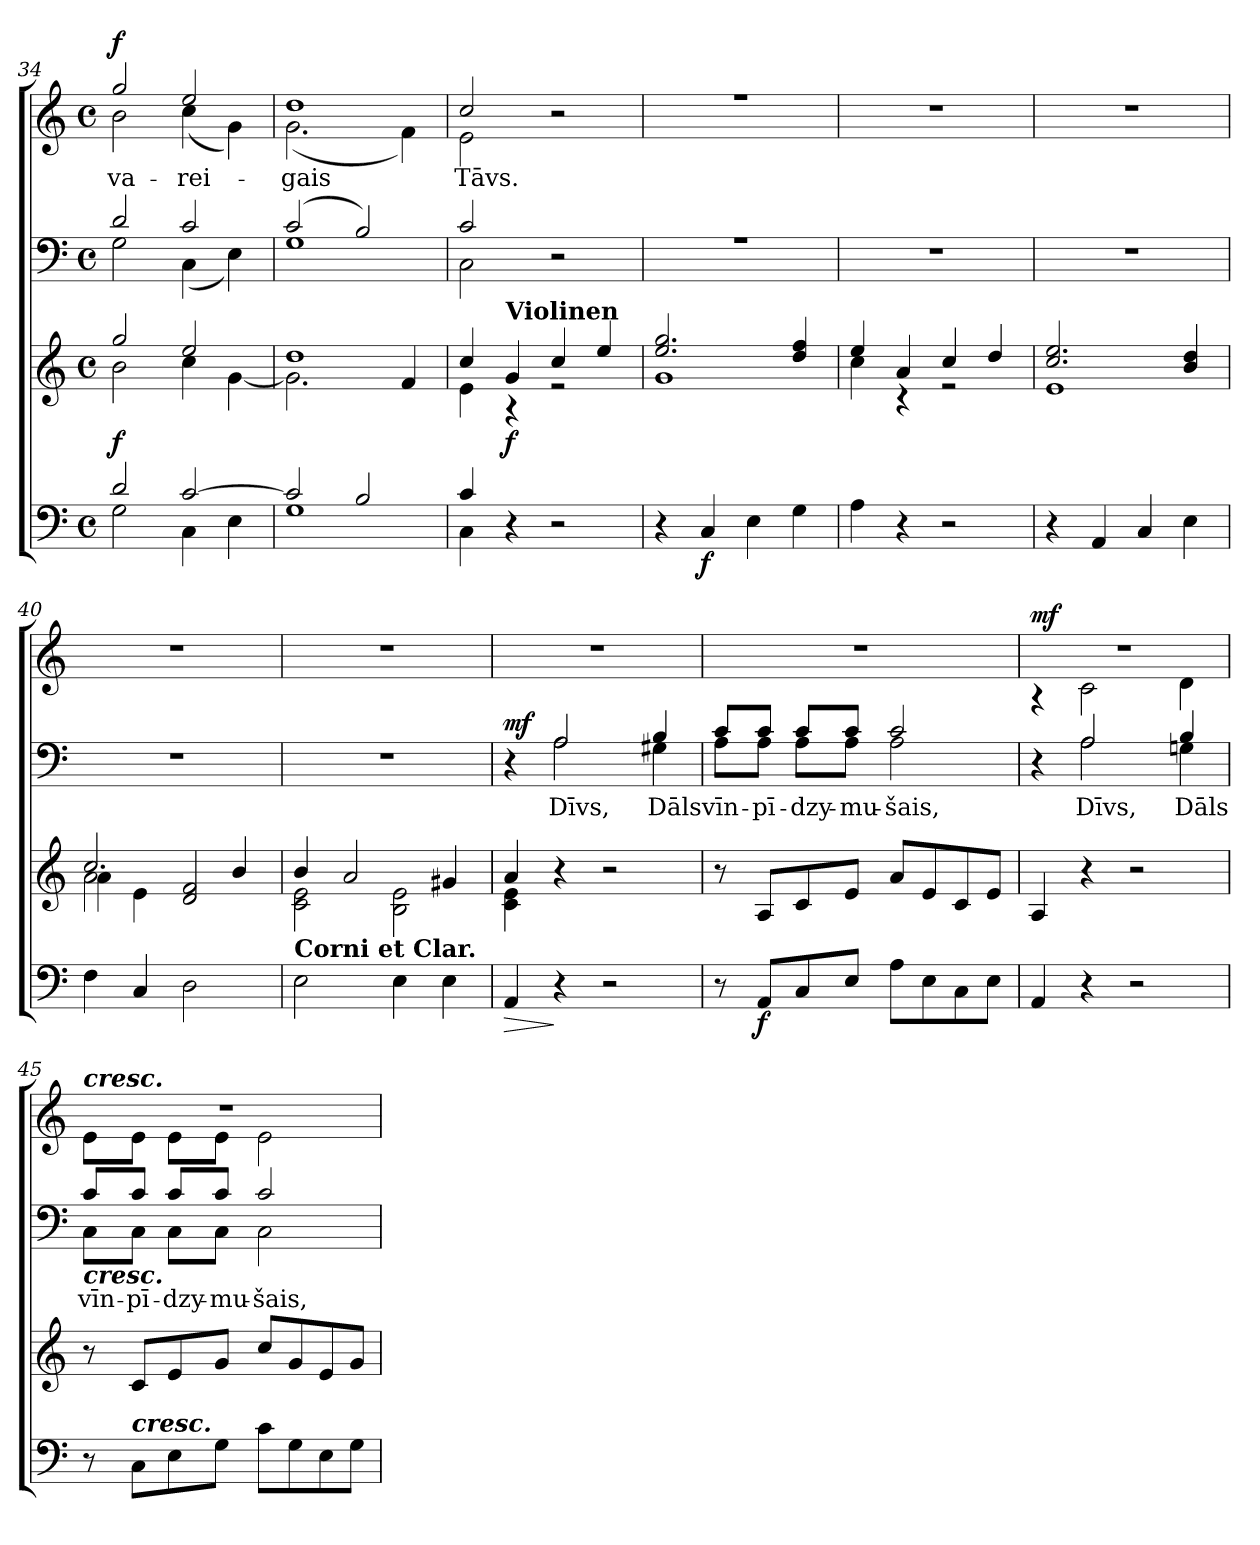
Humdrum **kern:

**kern	**dynam	**kern	**dynam	**kern	**text	**dynam	**kern	**text	**dynam
*part4	*part4	*part3	*part3	*part2	*part2	*part2	*part1	*part1	*part1
*staff4	*staff4	*staff3	*staff3	*staff2	*staff2	*staff2	*staff1	*staff1	*staff1
*clefF4	*	*clefG2	*	*clefF4	*	*	*clefG2	*	*
*k[]	*	*k[]	*	*k[]	*	*	*k[]	*	*
*C:	*	*C:	*	*C:	*	*	*C:	*	*
*M4/4	*	*M4/4	*	*M4/4	*	*	*M4/4	*	*
*met(c)	*	*met(c)	*	*met(c)	*	*	*met(c)	*	*
=34	=34	=34	=34	=34	=34	=34	=34	=34	=34
*^	*	*^	*	*^	*	*	*	*	*
!	!	!	!	!	!	!	!	!	!	!	!LO:LY:b:color=#000000	!
*	*	*	*	*	*	*	*	*	*	*^	*	*
2di/	2Gi\	.	2ggi/	2bi\	f	2di/	2Gi\	.	.	2ggi/	2bi\	-va-	f
!	!	!	!	!	!	!	!	!	!	!	!	!LO:LY:b:color=#000000	!
[>2ci/	4Ci\	.	2eei/	4cci\	.	2ci/	(4Ci\	.	.	2eei/	(4cci\	-rei-	.
.	4Ei\	.	.	[<4gi\	.	.	4Ei\)	.	.	.	4gi\)	.	.
=35	=35	=35	=35	=35	=35	=35	=35	=35	=35	=35	=35	=35	=35
!	!	!	!	!	!	!	!	!	!	!	!	!LO:LY:b:color=#000000	!
2ci/]	1Gi	.	1ddi	2.gi\]	.	(2ci/	1Gi	.	.	1ddi	(2.gi\	-gais	.
2Bi/	.	.	.	.	.	2Bi/)	.	.	.	.	.	.	.
.	.	.	.	4fi/	.	.	.	.	.	.	4fi\)	.	.
=36	=36	=36	=36	=36	=36	=36	=36	=36	=36	=36	=36	=36	=36
!	!	!	!	!	!	!	!	!	!	!	!	!LO:LY:b:color=#000000	!
4ci/	4Ci\	.	4cci/	4ei\	.	2ci/	2Ci\	.	.	2cci/	2ei\	Tāvs.	.
!	!	!	!LO:TX:a:B:t=Violinen	!	!	!	!	!	!	!	!	!	!
4r	4ryy	.	4gi/	4r	f	.	.	.	.	.	.	.	.
2r	2ryy	.	4cci/	2r	.	2r	2ryy	.	.	2r	2ryy	.	.
.	.	.	4eei/	.	.	.	.	.	.	.	.	.	.
*v	*v	*	*	*	*	*	*	*	*	*	*	*	*
=37	=37	=37	=37	=37	=37	=37	=37	=37	=37	=37	=37	=37
4r	.	2.eei/ 2.ggi	1gi	.	1r	1ryy	.	.	1r	1ryy	.	.
4Ci/	f	.	.	.	.	.	.	.	.	.	.	.
4Ei\	.	.	.	.	.	.	.	.	.	.	.	.
4Gi\	.	4ddi/ 4ffi	.	.	.	.	.	.	.	.	.	.
*	*	*	*	*	*v	*v	*	*	*	*	*	*
*	*	*	*	*	*	*	*	*v	*v	*	*
=38	=38	=38	=38	=38	=38	=38	=38	=38	=38	=38
4Ai\	.	4eei/	4cci\	.	1r	.	.	1r	.	.
4r	.	4ai/	4r	.	.	.	.	.	.	.
2r	.	4cci/	2r	.	.	.	.	.	.	.
.	.	4ddi/	.	.	.	.	.	.	.	.
!!LO:PB:g=z
=39	=39	=39	=39	=39	=39	=39	=39	=39	=39	=39
4r	.	2.cci/ 2.eei	1ei	.	1r	.	.	1r	.	.
4AAi/	.	.	.	.	.	.	.	.	.	.
4Ci/	.	.	.	.	.	.	.	.	.	.
4Ei\	.	4bi/ 4ddi	.	.	.	.	.	.	.	.
=40	=40	=40	=40	=40	=40	=40	=40	=40	=40	=40
*	*	*	*^	*	*	*	*	*	*	*
4Fi\	.	2.cci/	2ai\	4ai\	.	1r	.	.	1r	.	.
4Ci/	.	.	.	4ei\	.	.	.	.	.	.	.
2Di\	.	.	2di/ 2fi	2ryy	.	.	.	.	.	.	.
.	.	4bi/	.	.	.	.	.	.	.	.	.
*	*	*	*v	*v	*	*	*	*	*	*	*
=41	=41	=41	=41	=41	=41	=41	=41	=41	=41	=41
!LO:TX:a:B:t=Corni et Clar.	!	!	!	!	!	!	!	!	!	!
2Ei\	.	4bi/	2ci\ 2ei	.	1r	.	.	1r	.	.
.	.	2ai/	.	.	.	.	.	.	.	.
4Ei\	.	.	2Bi\ 2ei	.	.	.	.	.	.	.
4Ei\	.	4g#Xi/	.	.	.	.	.	.	.	.
=42	=42	=42	=42	=42	=42	=42	=42	=42	=42	=42
!	!LO:HP:b	!	!	!	!	!	!	!	!	!
*	*	*	*	*	*^	*	*	*	*	*
4AAi/	>	4ai/	4ci\ 4ei	.	4r	4ryy	.	mf	1r	.	.
!	!	!	!	!	!	!	!LO:LY:a:color=#000000	!	!	!	!
4r	]	4r	4ryy	.	2Ai/	2Ai\	Dīvs,	.	.	.	.
2r	.	2r	2ryy	.	.	.	.	.	.	.	.
!	!	!	!	!	!	!	!LO:LY:a:color=#000000	!	!	!	!
.	.	.	.	.	4Bi/	4G#Xi\	Dāls	.	.	.	.
*	*	*v	*v	*	*	*	*	*	*	*	*
=43	=43	=43	=43	=43	=43	=43	=43	=43	=43	=43
!	!	!	!	!	!	!LO:LY:a:color=#000000	!	!	!	!
8r	.	8r	.	8ci/L	8Ai\L	vīn-	.	1r	.	.
!	!	!	!	!	!	!LO:LY:a:color=#000000	!	!	!	!
8AAi/L	f	8Ai/L	.	8ci/J	8Ai\J	-pī-	.	.	.	.
!	!	!	!	!	!	!LO:LY:a:color=#000000	!	!	!	!
8Ci/	.	8ci/	.	8ci/L	8Ai\L	-dzy-	.	.	.	.
!	!	!	!	!	!	!LO:LY:a:color=#000000	!	!	!	!
8Ei/J	.	8ei/J	.	8ci/J	8Ai\J	-mu-	.	.	.	.
!	!	!	!	!	!	!LO:LY:a:color=#000000	!	!	!	!
8Ai\L	.	8ai/L	.	2ci/	2Ai\	-šais,	.	.	.	.
8Ei\	.	8ei/	.	.	.	.	.	.	.	.
8Ci\	.	8ci/	.	.	.	.	.	.	.	.
8Ei\J	.	8ei/J	.	.	.	.	.	.	.	.
=44	=44	=44	=44	=44	=44	=44	=44	=44	=44	=44
*	*	*	*	*	*	*	*	*^	*	*
4AAi/	.	4Ai/	.	4r	4ryy	.	.	1r	4r	.	mf
!	!	!	!	!	!	!LO:LY:a:color=#000000	!	!	!	!	!
4r	.	4r	.	2Ai/	2Ai\	Dīvs,	.	.	2ci\	.	.
2r	.	2r	.	.	.	.	.	.	.	.	.
!	!	!	!	!	!	!LO:LY:a:color=#000000	!	!	!	!	!
.	.	.	.	4Bi/	4Gni\	Dāls	.	.	4di\	.	.
!!LO:LB:g=z	!!
=45	=45	=45	=45	=45	=45	=45	=45	=45	=45	=45	=45
!	!	!	!	!	!	!	!	!LO:TX:a:Bi:t=cresc.	!	!	!
!	!	!	!	!LO:TX:b:Bi:t=cresc.	!	!	!	!	!	!	!
!	!	!	!	!	!	!LO:LY:a:color=#000000	!	!	!	!	!
8r	.	8r	.	8ci/L	8Ci\L	vīn-	.	1r	8ei\L	.	.
!LO:TX:a:Bi:t=cresc.	!	!	!	!	!	!	!	!	!	!	!
!	!	!	!	!	!	!LO:LY:a:color=#000000	!	!	!	!	!
8Ci\L	.	8ci/L	.	8ci/J	8Ci\J	-pī-	.	.	8ei\J	.	.
!	!	!	!	!	!	!LO:LY:a:color=#000000	!	!	!	!	!
8Ei\	.	8ei/	.	8ci/L	8Ci\L	-dzy-	.	.	8ei\L	.	.
!	!	!	!	!	!	!LO:LY:a:color=#000000	!	!	!	!	!
8Gi\J	.	8gi/J	.	8ci/J	8Ci\J	-mu-	.	.	8ei\J	.	.
!	!	!	!	!	!	!LO:LY:a:color=#000000	!	!	!	!	!
8ci\L	.	8cci/L	.	2ci/	2Ci\	-šais,	.	.	2ei\	.	.
8Gi\	.	8gi/	.	.	.	.	.	.	.	.	.
8Ei\	.	8ei/	.	.	.	.	.	.	.	.	.
8Gi\J	.	8gi/J	.	.	.	.	.	.	.	.	.
*	*	*	*	*v	*v	*	*	*	*	*	*
*	*	*	*	*	*	*	*v	*v	*	*
=	=	=	=	=	=	=	=	=	=
*-	*-	*-	*-	*-	*-	*-	*-	*-	*-
